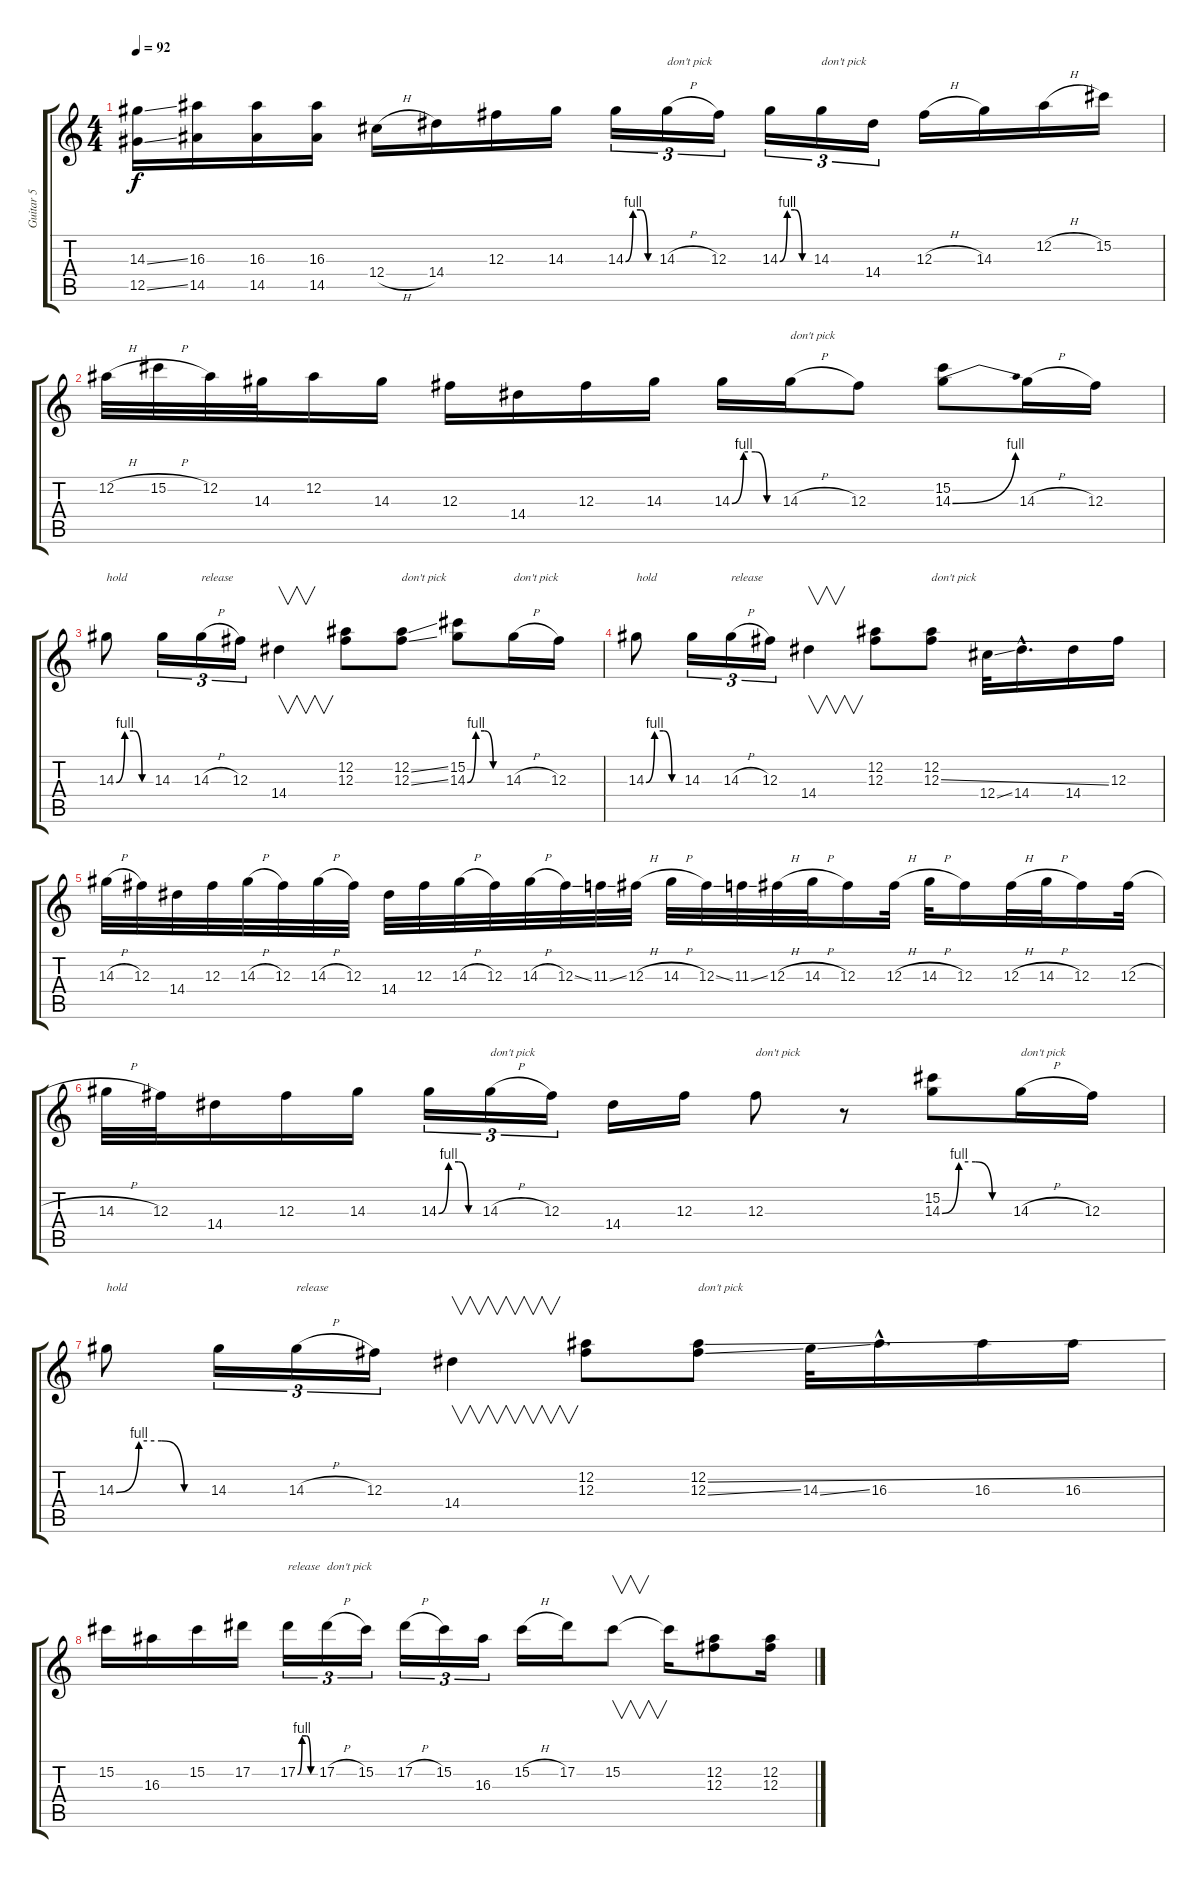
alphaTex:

\track ("Guitar 5" "Guitar 5") {instrument distortionguitar}
\staff {score tabs}
\tuning (Eb4 Bb3 Gb3 Db3 Ab2 Eb2) {hide}
\ts (4 4)
\tempo 92
\clef g2
\ks c
(14.3{ss} 12.5{ss}).16{dy f} (16.3 14.5).16 (16.3 14.5).16 (16.3 14.5).16 12.4{h}.16 14.4.16 12.3.16 14.3.16 14.3{be (custom 0 0 15 4 30 4 45 0 60 0)}.16{tu (3 2)} 14.3{h}.16{tu (3 2) txt "don't pick"} 12.3.16{tu (3 2)} 14.3{be (custom 0 0 15 4 30 4 45 0 60 0)}.16{tu (3 2)} 14.3.16{tu (3 2) txt "don't pick"} 14.4.16{tu (3 2)} 12.3{h}.16 14.3.16 12.2{h}.16 15.2.16 |
12.2{h}.32 15.2{h}.32 12.2.32 14.3.32 12.2.16 14.3.16 12.3.16 14.4.16 12.3.16 14.3.16 14.3{be (custom 0 0 15 4 30 4 45 0 60 0)}.16 14.3{h}.16{txt "don't pick"} 12.3.8 (15.2 14.3{be (bend 0 0 60 4)}).8 14.3{h}.16 12.3.16 |
14.3{be (custom 0 0 15 4 30 4 45 0 60 0)}.8{txt "hold"} 14.3.16{tu (3 2)} 14.3{h}.16{tu (3 2) txt "release"} 12.3.16{tu (3 2)} 14.4.4{v} (12.2 12.3).8 (12.2{ss} 12.3{ss}).8{txt "don't pick"} (15.2 14.3{be (custom 0 0 15 4 30 4 45 0 60 0)}).8 14.3{h}.16{txt "don't pick"} 12.3.16 |
14.3{be (custom 0 0 15 4 30 4 45 0 60 0)}.8{txt "hold"} 14.3.16{tu (3 2)} 14.3{h}.16{tu (3 2) txt "release"} 12.3.16{tu (3 2)} 14.4.4{v} (12.2 12.3).8 (12.2 12.3{ss}).8{txt "don't pick"} 12.4{ss}.32 14.4{hac}.16{d} 14.4.16 12.3.16 |
14.3{h}.32 12.3.32 14.4.32 12.3.32 14.3{h}.32 12.3.32 14.3{h}.32 12.3.32 14.4.32 12.3.32 14.3{h}.32 12.3.32 14.3{h}.32 12.3{ss}.32 11.3{ss}.32 12.3{h}.32 14.3{h}.32 12.3{ss}.32 11.3{ss}.32 12.3{h}.32 14.3{h}.32 12.3.16 12.3{h}.32 14.3{h}.32 12.3.16 12.3{h}.32 14.3{h}.32 12.3.16 12.3{h}.32 |
14.3{h}.32 12.3.32 14.4.16 12.3.16 14.3.16 14.3{be (custom 0 0 15 4 30 4 45 0 60 0)}.16{tu (3 2)} 14.3{h}.16{tu (3 2) txt "don't pick"} 12.3.16{tu (3 2)} 14.4.16 12.3.16 12.3.8{txt "don't pick"} r.8 (15.2 14.3{be (custom 0 0 15 4 30 4 45 0 60 0)}).8 14.3{h}.16{txt "don't pick"} 12.3.16 |
14.3{be (custom 0 0 15 4 30 4 45 0 60 0)}.8{txt "hold"} 14.3.16{tu (3 2)} 14.3{h}.16{tu (3 2) txt "release"} 12.3.16{tu (3 2)} 14.4.4{v} (12.2 12.3).8 (12.2{ss} 12.3{ss}).8{txt "don't pick"} 14.3{ss}.32 16.3{hac}.16{d} 16.3.16 16.3.16 |
15.2.16 16.3.16 15.2.16 17.2.16 17.2{be (custom 0 0 15 4 30 4 45 0 60 0)}.16{tu (3 2) txt "release"} 17.2{h}.16{tu (3 2) txt "don't pick"} 15.2.16{tu (3 2)} 17.2{h}.16{tu (3 2)} 15.2.16{tu (3 2)} 16.3.16{tu (3 2)} 15.2{h}.16 17.2.16 15.2.8{v} 15.2{t}.16 (12.2 12.3).8 (12.2 12.3).16
